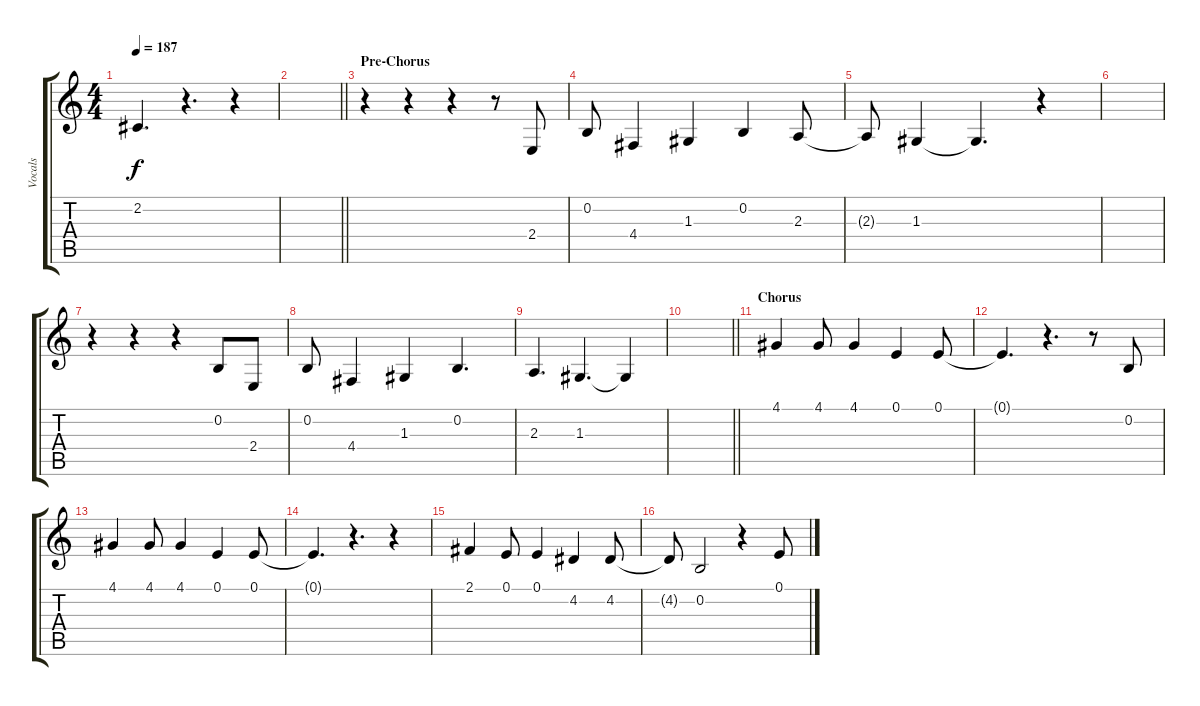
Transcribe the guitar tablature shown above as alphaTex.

\track ("Vocals" "Vocals") {instrument altosax}
\staff {score tabs}
\tuning (E4 B3 G3 D3 A2 E2) {hide}
\ts (4 4)
\tempo 187
\clef g2
\ks c
2.2{t}.4{d dy f} r.4{d} r.4 |
\barLineRight lightlight
|
\section ("" "Pre-Chorus ")
r.4 r.4 r.4 r.8 2.4.8 |
0.2.8 4.4.4 1.3.4 0.2.4 2.3.8 |
2.3{t}.8 1.3.4 1.3{t}.4{d} r.4 |
|
r.4 r.4 r.4 0.2.8 2.4.8 |
0.2.8 4.4.4 1.3.4 0.2.4{d} |
2.3.4{d} 1.3.4{d} 1.3{t}.4 |
\barLineRight lightlight
|
\section ("" "Chorus")
4.1.4 4.1.8 4.1.4 0.1.4 0.1.8 |
0.1{t}.4{d} r.4{d} r.8 0.2.8 |
4.1.4 4.1.8 4.1.4 0.1.4 0.1.8 |
0.1{t}.4{d} r.4{d} r.4 |
2.1.4 0.1.8 0.1.4 4.2.4 4.2.8 |
4.2{t}.8 0.2.2 r.4 0.1.8
